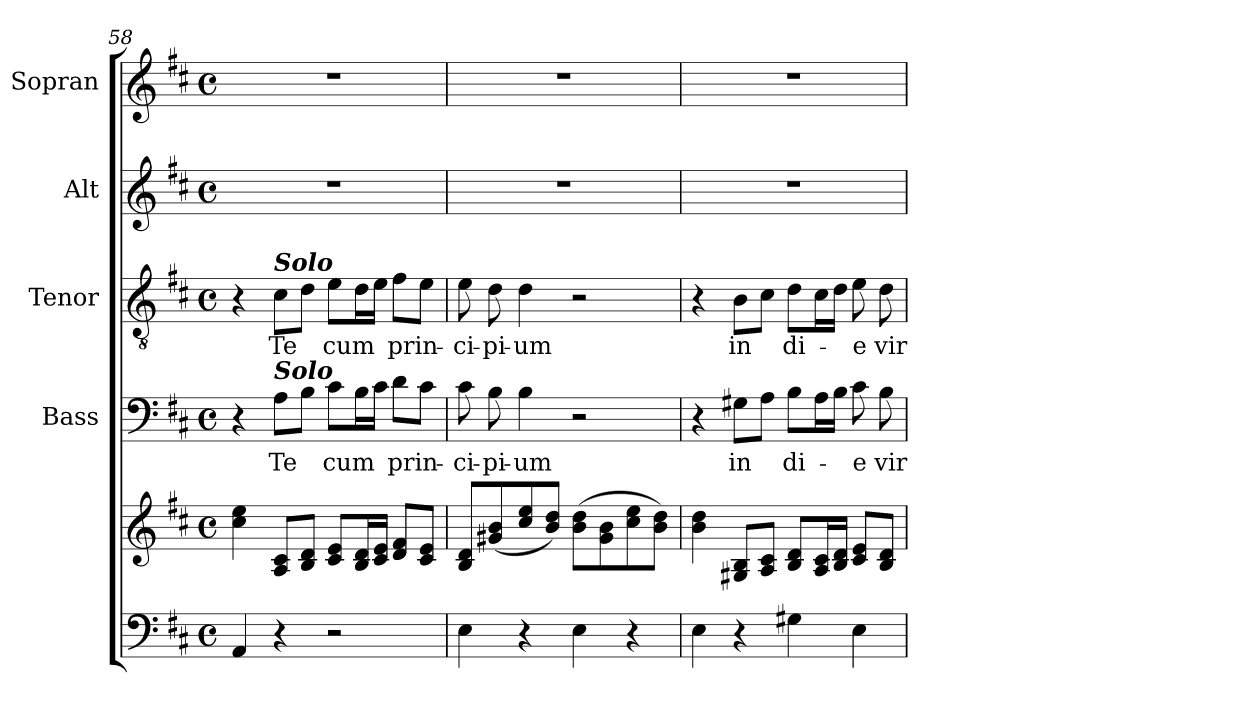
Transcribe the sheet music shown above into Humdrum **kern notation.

**kern	**kern	**kern	**text	**kern	**text	**kern	**kern
*part5	*part5	*part4	*part4	*part3	*part3	*part2	*part1
*staff6	*staff5	*staff4	*staff4	*staff3	*staff3	*staff2	*staff1
*	*	*I"Bass	*	*I"Tenor	*	*I"Alt	*I"Sopran
*	*	*I'B.	*	*I'T.	*	*I'A.	*I'S.
!!LO:PB:g=z
*clefF4	*clefG2	*clefF4	*	*clefGv2	*	*clefG2	*clefG2
*k[f#c#]	*k[f#c#]	*k[f#c#]	*	*k[f#c#]	*	*k[f#c#]	*k[f#c#]
*D:	*D:	*D:	*	*D:	*	*D:	*D:
*M4/4	*M4/4	*M4/4	*	*M4/4	*	*M4/4	*M4/4
*met(c)	*met(c)	*met(c)	*	*met(c)	*	*met(c)	*met(c)
=58	=58	=58	=58	=58	=58	=58	=58
4AA/	4cc#\ 4ee\	4r	.	4r	.	1r	1r
!	!	!	!	!LO:TX:a:Bi:t=Solo	!	!	!
!	!	!LO:TX:a:Bi:t=Solo	!	!	!	!	!
!	!	!	!LO:LY:b	!	!LO:LY:b	!	!
4r	8A/ 8c#/L	8A\L	Te	8c#\L	Te	.	.
.	8B/ 8d/J	8B\J	.	8d\J	.	.	.
!	!	!	!LO:LY:b	!	!LO:LY:b	!	!
2r	8c#/ 8e/L	8c#\L	cum	8e\L	cum	.	.
.	16B/ 16d/L	16B\L	.	16d\L	.	.	.
.	16c#/ 16e/JJ	16c#\JJ	.	16e\JJ	.	.	.
!	!	!	!LO:LY:b	!	!LO:LY:b	!	!
.	8d/ 8f#/L	8d\L	prin-	8f#\L	prin-	.	.
.	8c#/ 8e/J	8c#\J	.	8e\J	.	.	.
=59	=59	=59	=59	=59	=59	=59	=59
!	!	!	!LO:LY:b	!	!LO:LY:b	!	!
4E\	8B/ 8d/L	8c#\	-ci-	8e\	-ci-	1r	1r
!	!	!	!LO:LY:b	!	!LO:LY:b	!	!
.	(<8g#X/ 8b/	8B\	-pi-	8d\	-pi-	.	.
!	!	!	!LO:LY:b	!	!LO:LY:b	!	!
4r	8cc#/ 8ee/	4B\	-um	4d\	-um	.	.
.	8b/ 8dd/J)	.	.	.	.	.	.
4E\	(>8b\ 8dd\L	2r	.	2r	.	.	.
.	8g#\ 8b\	.	.	.	.	.	.
4r	8cc#\ 8ee\	.	.	.	.	.	.
.	8b\ 8dd\J)	.	.	.	.	.	.
=60	=60	=60	=60	=60	=60	=60	=60
4E\	4b\ 4dd\	4r	.	4r	.	1r	1r
!	!	!	!LO:LY:b	!	!LO:LY:b	!	!
4r	8G#X/ 8B/L	8G#X\L	in	8B\L	in	.	.
.	8A/ 8c#/J	8A\J	.	8c#\J	.	.	.
!	!	!	!LO:LY:b	!	!LO:LY:b	!	!
4G#X\	8B/ 8d/L	8B\L	di-	8d\L	di-	.	.
.	16A/ 16c#/L	16A\L	.	16c#\L	.	.	.
.	16B/ 16d/JJ	16B\JJ	.	16d\JJ	.	.	.
!	!	!	!LO:LY:b	!	!LO:LY:b	!	!
4E\	8c#/ 8e/L	8c#\	-e	8e\	-e	.	.
!	!	!	!LO:LY:b	!	!LO:LY:b	!	!
.	8B/ 8d/J	8B\	vir-	8d\	vir-	.	.
=	=	=	=	=	=	=	=
*-	*-	*-	*-	*-	*-	*-	*-
